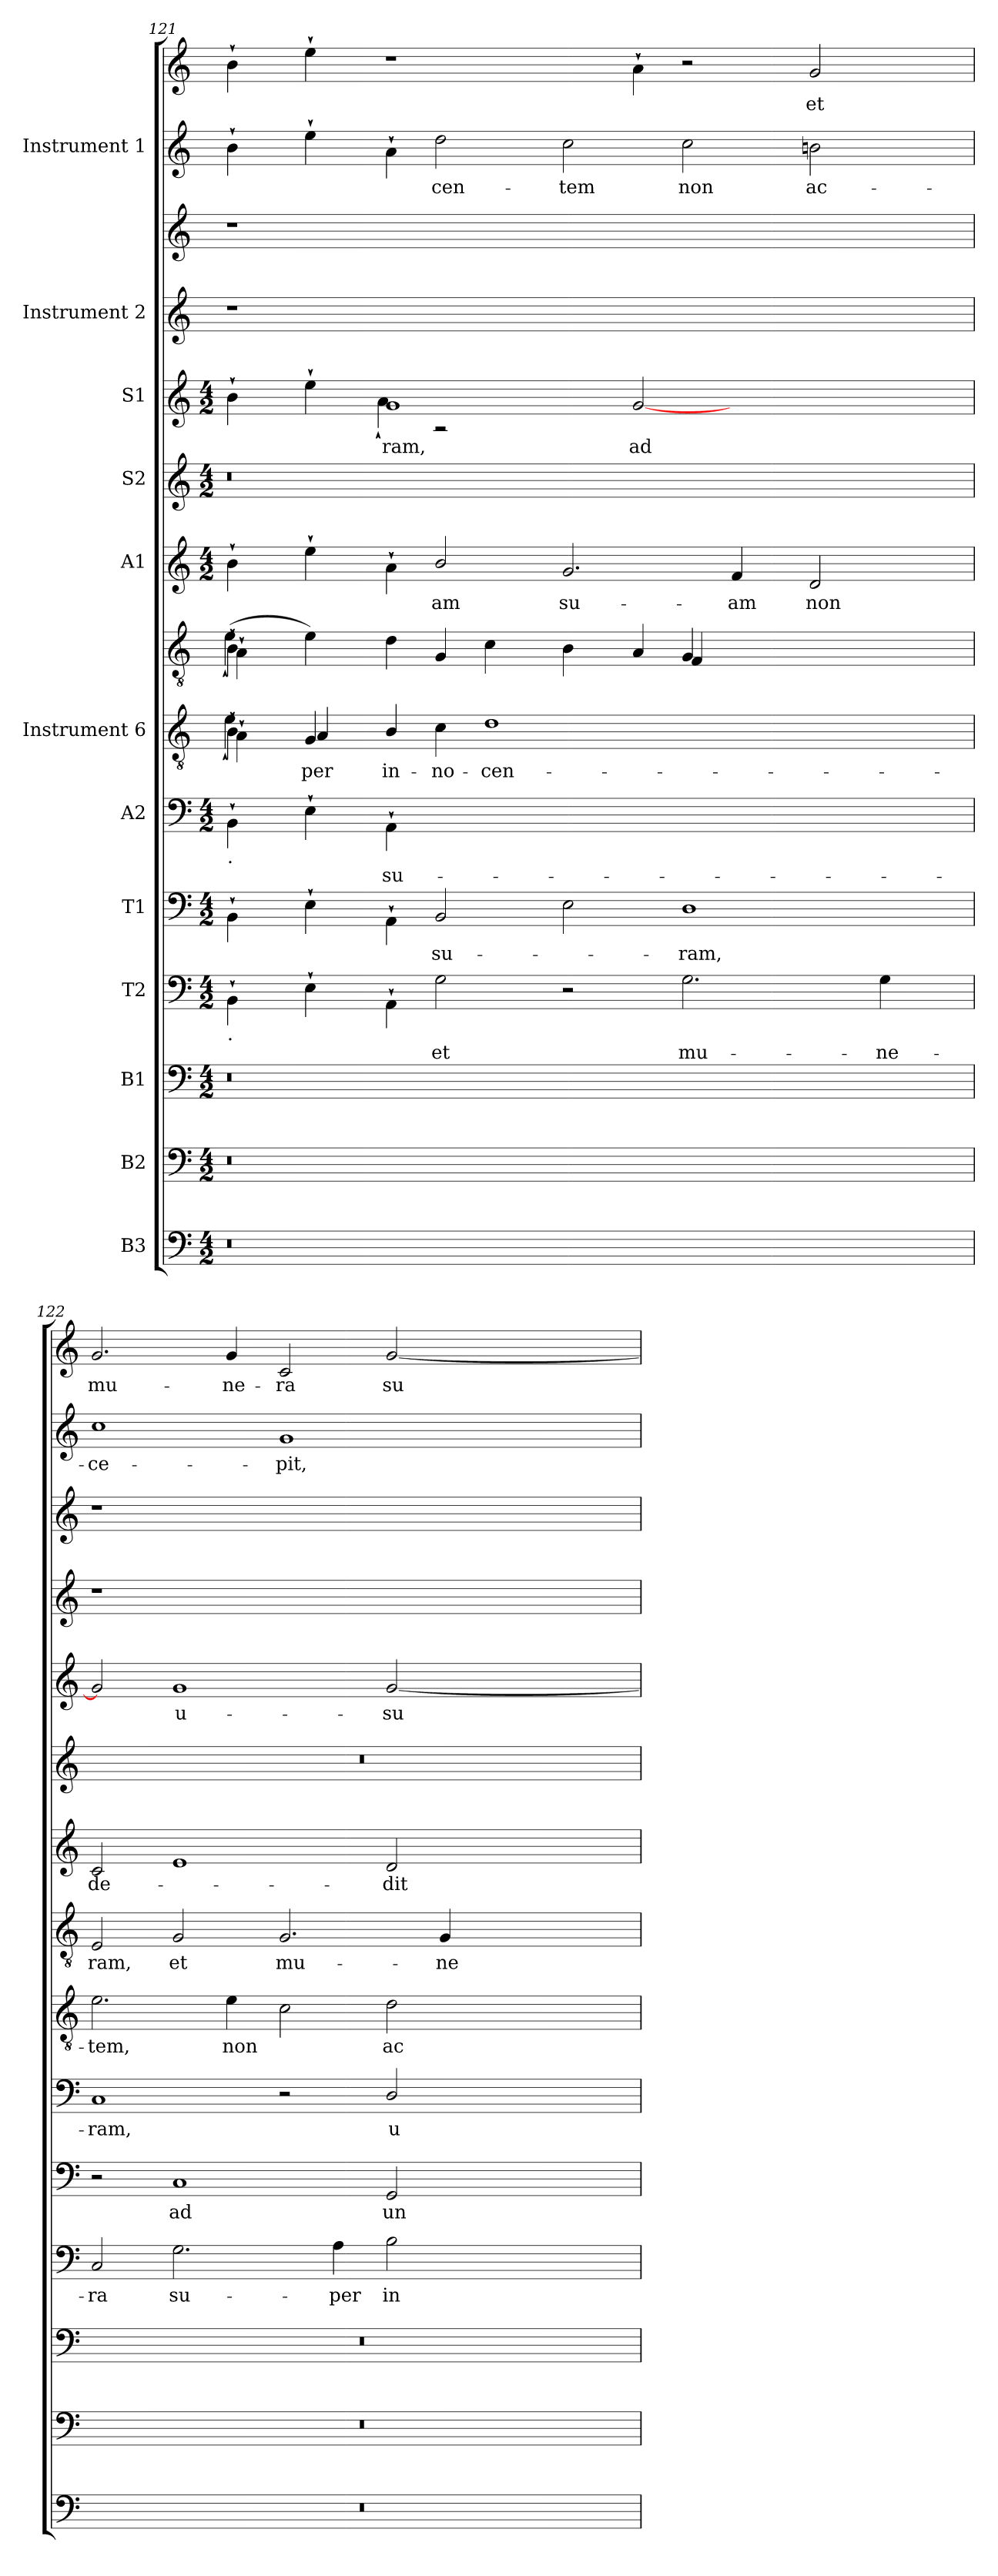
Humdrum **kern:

**kern	**kern	**kern	**kern	**text	**kern	**text	**kern	**text	**kern	**text	**kern	**text	**kern	**text	**kern	**kern	**text	**kern	**kern	**kern	**text	**kern	**text
*part12	*part11	*part10	*part9	*part9	*part8	*part8	*part7	*part7	*part6	*part6	*part6	*part6	*part5	*part5	*part4	*part3	*part3	*part2	*part2	*part1	*part1	*part1	*part1
*staff15	*staff14	*staff13	*staff12	*staff12	*staff11	*staff11	*staff10	*staff10	*staff9	*staff9	*staff8	*staff8	*staff7	*staff7	*staff6	*staff5	*staff5	*staff4	*staff3	*staff2	*staff2	*staff1	*staff1
*I"B3	*I"B2	*I"B1	*I"T2	*	*I"T1	*	*I"A2	*	*I"Instrument 6	*	*	*	*I"A1	*	*I"S2	*I"S1	*	*I"Instrument 2	*	*I"Instrument 1	*	*	*
!!LO:PB:g=z
*clefF4	*clefF4	*clefF4	*clefF4	*	*clefF4	*	*clefF4	*	*clefGv2	*	*clefGv2	*	*clefG2	*	*clefG2	*clefG2	*	*clefG2	*clefG2	*clefG2	*	*clefG2	*
*	*	*	*	*	*k[]	*	*	*	*	*	*	*	*k[]	*	*	*	*	*	*	*k[]	*	*k[]	*
*	*	*	*	*	*C:	*	*	*	*	*	*	*	*C:	*	*	*	*	*	*	*C:	*	*C:	*
*M4/2	*M4/2	*M4/2	*M4/2	*	*M4/2	*	*M4/2	*	*	*	*	*	*M4/2	*	*M4/2	*M4/2	*	*	*	*	*	*	*
=121	=121	=121	=121	=121	=121	=121	=121	=121	=121	=121	=121	=121	=121	=121	=121	=121	=121	=121	=121	=121	=121	=121	=121
*	*	*	*	*	*	*	*	*	*^	*	*^	*	*	*	*	*^	*	*	*	*	*	*	*
*	*	*	*	*	*	*	*	*	*	*^	*	*	*^	*	*	*	*	*	*	*	*	*	*	*	*	*
!	!	!	!	!	!	!	!LO:TX:b:t=.	!	!	!	!	!	!	!	!	!	!	!	!	!	!	!	!	!	!	!	!	!
!	!	!	!	!	!LO:TX:b:t=.	!	!	!	!	!	!	!	!	!	!	!	!	!	!	!	!	!	!	!	!	!	!	!
!	!	!	!LO:TX:b:t=.	!	!	!	!	!	!	!	!	!	!	!	!	!	!	!	!	!	!	!	!	!	!	!	!	!
*	*	*	*	*	*^	*	*	*	*	*^	*^	*	*	*	*^	*	*	*	*	*	*^	*	*	*	*	*	*	*
*	*	*	*	*	*	*	*	*	*	*	*	*	*	*	*	*	*	*	*	*	*	*	*	*	*	*	*	*	*	*	*	*	*
0r	0r	0r	4BB`<\	.	4BB`<\	4ryy	.	4BB`<\	.	4B`<\	4e`<\	4A`<\	16..ryy	8...ryy	.	4B`<\	(<4e`<\	4A`<\	16.ryy	.	4b`<\	.	0r	2ryy	4b`<\	4ryy	.	1r	1r	4b`<\	.	4b`<\	.
.	.	.	.	.	.	.	.	.	.	.	.	.	.	.	.	.	.	.	1ryy	.	.	.	.	.	.	.	.	.	.	.	.	.	.
.	.	.	.	.	.	.	.	.	.	.	.	.	1ryy	.	.	.	.	.	.	.	.	.	.	.	.	.	.	.	.	.	.	.	.
.	.	.	.	.	.	.	.	.	.	.	.	.	.	1ryy	.	.	.	.	.	.	.	.	.	.	.	.	.	.	.	.	.	.	.
!	!	!	!	!	!	!	!	!	!	!	!	!	!	!	!LO:LY:b:cj	!	!	!	!	!	!	!	!	!	!	!	!	!	!	!	!	!	!
.	.	.	4E`<\	.	4E`<\	8...ryy	.	4E`<\	.	4G/	4A/	2.ryy	.	.	-per	4e\)	1.ryy	2.ryy	.	.	4ee`<\	.	.	.	4ee`<\	8ryy	.	.	.	4ee`<\	.	4ee`<\	.
.	.	.	.	.	.	.	.	.	.	.	.	.	.	.	.	.	.	.	.	.	.	.	.	.	.	32.ryy	.	.	.	.	.	.	.
.	.	.	.	.	.	.	.	.	.	.	.	.	.	.	.	.	.	.	.	.	.	.	.	.	.	1ryy	.	.	.	.	.	.	.
.	.	.	.	.	.	1ryy	.	.	.	.	.	.	.	.	.	.	.	.	.	.	.	.	.	.	.	.	.	.	.	.	.	.	.
!	!	!	!	!	!	!	!	!	!LO:LY:b	!	!	!	!	!	!LO:LY:b:rj	!	!	!	!	!	!	!	!	!	!	!	!LO:LY:b:cj	!	!	!	!	!	!
.	.	.	4AA`<\	.	4AA`<\	.	.	4AA`<\	-su-	4B/	2.ryy	.	.	.	in-	4d\	.	.	.	.	4a`<\	.	.	1g	4a`<\	.	-ram,	.	.	4a`<\	.	1r	.
!	!	!	!	!LO:LY:b:cj	!	!	!LO:LY:b:rj	!	!	!	!	!	!	!	!LO:LY:b:rj	!	!	!	!	!	!	!LO:LY:b:cj	!	!	!	!	!	!	!	!	!LO:LY:b:cj	!	!
.	.	.	2G\	et	2BB/	.	-su-	0ryy	.	4c\	.	.	.	.	-no-	4G/	.	.	.	.	2b/	-am	.	.	2r	.	.	.	.	2dd\	cen-	.	.
!	!	!	!	!	!	!	!	!	!	!	!	!	!	!	!LO:LY:b:cj	!	!	!	!	!	!	!	!	!	!	!	!	!	!	!	!	!	!
.	.	.	.	.	.	.	.	.	.	1d	.	1..ryy	.	.	-cen-	4c\	.	1..ryy	.	.	.	.	.	.	.	.	.	1..ryy	1..ryy	.	.	.	.
.	.	.	.	.	.	.	.	.	.	.	.	.	.	.	.	.	.	.	1ryy	.	.	.	.	.	.	.	.	.	.	.	.	.	.
.	.	.	.	.	.	.	.	.	.	.	.	.	1ryy	.	.	.	.	.	.	.	.	.	.	.	.	.	.	.	.	.	.	.	.
.	.	.	.	.	.	.	.	.	.	.	.	.	.	1ryy	.	.	.	.	.	.	.	.	.	.	.	.	.	.	.	.	.	.	.
!	!	!	!	!	!	!	!	!	!	!	!	!	!	!	!	!	!	!	!	!	!	!LO:LY:b:rj	!	!	!	!	!	!	!	!	!LO:LY:b:cj	!	!
.	.	.	2r	.	2E\	.	.	.	.	.	1.ryy	.	.	.	.	4B\	.	.	.	.	2.g/	su-	.	.	2.ryy	.	.	.	.	2cc\	-tem	.	.
.	.	.	.	.	.	.	.	.	.	.	.	.	.	.	.	.	.	.	.	.	.	.	.	.	.	1ryy	.	.	.	.	.	.	.
.	.	.	.	.	.	1ryy	.	.	.	.	.	.	.	.	.	.	.	.	.	.	.	.	.	.	.	.	.	.	.	.	.	.	.
!	!	!	!	!	!	!	!	!	!	!	!	!	!	!	!	!	!	!	!	!	!	!	!	!	!	!	!LO:LY:b:cj	!	!	!	!	!	!
.	.	.	.	.	.	.	.	.	.	.	.	.	.	.	.	4A/	.	.	.	.	.	.	.	[>2g/	.	.	ad	.	.	.	.	4a`<\	.
!	!	!	!	!LO:LY:b:cj	!	!	!LO:LY:b:cj	!	!	!	!	!	!	!	!	!	!	!	!	!	!	!	!	!	!	!	!	!	!	!	!LO:LY:b:cj	!	!
.	.	.	2.G\	mu-	1D	.	-ram,	.	.	.	.	.	.	.	.	4G/	4F/	.	.	.	.	.	.	.	.	.	.	.	.	2cc\	non	2r	.
!	!	!	!	!	!	!	!	!	!	!	!	!	!	!	!	!	!	!	!	!	!	!LO:LY:b:cj	!	!	!	!	!	!	!	!	!	!	!
2.ryy	2.ryy	2.ryy	.	.	.	.	.	.	.	2.ryy	.	.	.	.	.	2.ryy	2.ryy	.	.	.	4f/	-am	2.ryy	2.ryy	2.ryy	.	.	.	.	.	.	.	.
.	.	.	.	.	.	.	.	.	.	.	.	.	.	.	.	.	.	.	2ryy	.	.	.	.	.	.	.	.	.	.	.	.	.	.
.	.	.	.	.	.	.	.	.	.	.	.	.	2ryy	.	.	.	.	.	.	.	.	.	.	.	.	.	.	.	.	.	.	.	.
.	.	.	.	.	.	.	.	.	.	.	.	.	.	2ryy	.	.	.	.	.	.	.	.	.	.	.	.	.	.	.	.	.	.	.
!	!	!	!	!	!	!	!	!	!	!	!	!	!	!	!	!	!	!	!	!	!	!LO:LY:b:cj	!	!	!	!	!	!	!	!	!LO:LY:b:rj	!	!LO:LY:b:cj
.	.	.	.	.	.	.	.	.	.	.	.	.	.	.	.	.	.	.	.	.	2d/	non	.	.	.	.	.	.	.	2bn\	ac-	2g/	et
.	.	.	.	.	.	.	.	.	.	.	.	.	.	.	.	.	.	.	.	.	.	.	.	.	.	4ryy	.	.	.	.	.	.	.
.	.	.	.	.	.	4ryy	.	.	.	.	.	.	.	.	.	.	.	.	.	.	.	.	.	.	.	.	.	.	.	.	.	.	.
!	!	!	!	!LO:LY:b:rj	!	!	!	!	!	!	!	!	!	!	!	!	!	!	!	!	!	!	!	!	!	!	!	!	!	!	!	!	!
.	.	.	4G\	-ne-	.	.	.	.	.	.	.	.	.	.	.	.	.	.	.	.	.	.	.	.	.	.	.	.	.	.	.	.	.
.	.	.	.	.	.	.	.	.	.	.	.	.	.	.	.	.	.	.	8ryy	.	.	.	.	.	.	.	.	.	.	.	.	.	.
.	.	.	.	.	.	.	.	.	.	.	.	.	8ryy	.	.	.	.	.	.	.	.	.	.	.	.	.	.	.	.	.	.	.	.
.	.	.	.	.	.	.	.	.	.	.	.	.	.	.	.	.	.	.	.	.	.	.	.	.	.	16ryy	.	.	.	.	.	.	.
.	.	.	.	.	.	.	.	.	.	.	.	.	.	.	.	.	.	.	32ryy	.	.	.	.	.	.	.	.	.	.	.	.	.	.
.	.	.	.	.	.	64ryy	.	.	.	.	.	.	64ryy	64ryy	.	.	.	.	.	.	.	.	.	.	.	64ryy	.	.	.	.	.	.	.
=122	=122	=122	=122	=122	=122	=122	=122	=122	=122	=122	=122	=122	=122	=122	=122	=122	=122	=122	=122	=122	=122	=122	=122	=122	=122	=122	=122	=122	=122	=122	=122	=122	=122
!	!	!	!	!LO:LY:b:cj	!	!	!	!	!LO:LY:b:cj	!	!	!	!	!	!LO:LY:b:cj	!	!	!	!	!LO:LY:b:cj	!	!LO:LY:b:rj	!	!	!	!	!	!	!	!	!LO:LY:b:rj	!	!LO:LY:b:cj
*	*	*	*	*	*	*	*	*	*	*v	*v	*v	*v	*v	*	*	*	*	*	*	*	*	*	*v	*v	*v	*	*	*	*	*	*	*
*	*	*	*	*	*v	*v	*	*	*	*	*	*v	*v	*v	*v	*	*	*	*	*	*	*	*	*	*	*	*
0r	0r	0r	2C/	-ra	2r	.	1C	-ram,	2.e\	-tem,	2E/	-ram,	2c/	de-	0r	2g/]	.	1r	1r	1cc	-ce-	2.g/	-mu-
!	!	!	!	!LO:LY:b:rj	!	!LO:LY:b:cj	!	!	!	!	!	!LO:LY:b:cj	!	!	!	!	!LO:LY:b:rj	!	!	!	!	!	!
.	.	.	2.G\	su-	1C	ad	.	.	.	.	2G/	et	1e	.	.	1g	u-	.	.	.	.	.	.
!	!	!	!	!	!	!	!	!	!	!LO:LY:b:cj	!	!	!	!	!	!	!	!	!	!	!	!	!LO:LY:b:rj
.	.	.	.	.	.	.	.	.	4e\	non	.	.	.	.	.	.	.	.	.	.	.	4g/	-ne-
!	!	!	!	!	!	!	!	!	!	!	!	!LO:LY:b:cj	!	!	!	!	!	!	!	!	!LO:LY:b:cj	!	!LO:LY:b:cj
.	.	.	.	.	.	.	2r	.	2c\	.	2.G/	mu-	.	.	.	.	.	1ryy	1ryy	1g	-pit,	2c/	-ra
!	!	!	!	!LO:LY:b:cj	!	!	!	!	!	!	!	!	!	!	!	!	!	!	!	!	!	!	!
.	.	.	4A\	-per	.	.	.	.	.	.	.	.	.	.	.	.	.	.	.	.	.	.	.
!	!	!	!	!LO:LY:b:rj	!	!LO:LY:b:rj	!	!LO:LY:b:rj	!	!LO:LY:b:rj	!	!	!	!LO:LY:b:cj	!	!	!LO:LY:b:rj	!	!	!	!	!	!LO:LY:b:rj
.	.	.	2B\	in-	2GG/	un-	2D/	u-	2d\	ac-	.	.	2d/	-dit	.	[>2g/	-su-	.	.	.	.	[>2g/	su-
!	!	!	!	!	!	!	!	!	!	!	!	!LO:LY:b:rj	!	!	!	!	!	!	!	!	!	!	!
.	.	.	.	.	.	.	.	.	.	.	4G/	-ne-	.	.	.	.	.	.	.	.	.	.	.
=	=	=	=	=	=	=	=	=	=	=	=	=	=	=	=	=	=	=	=	=	=	=	=
*-	*-	*-	*-	*-	*-	*-	*-	*-	*-	*-	*-	*-	*-	*-	*-	*-	*-	*-	*-	*-	*-	*-	*-
